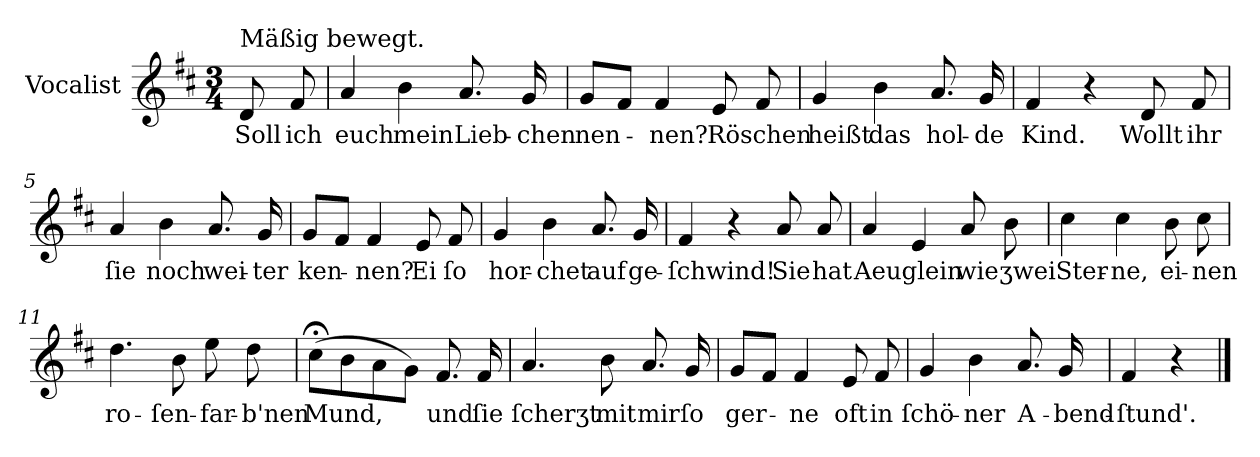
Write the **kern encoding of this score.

**kern	**text
*part1	*part1
*staff1	*staff1
*I"Vocalist	*
*clefG2	*
*k[f#c#]	*
*D:	*
*M3/4	*
=	=
!LO:TX:a:t=Mäßig bewegt.	!
8d	Soll
8f#	ich
=1	=1
4a	euch
4b	mein
8.a	Lieb-
16g	-chen
=2	=2
8gL	nen-
8f#J	.
4f#	-nen?
8e	Röschen
8f#	.
=3	=3
4g	heißt
4b	das
8.a	hol-
16g	-de
=4	=4
4f#	Kind.
4r	.
8d	Wollt
8f#	ihr
=5	=5
4a	ſie
4b	noch
8.a	wei-
16g	-ter
=6	=6
8gL	ken-
8f#J	.
4f#	-nen?
8e	Ei
8f#	ſo
=7	=7
4g	hor-
4b	-chet
8.a	auf
16g	ge-
=8	=8
4f#	-ſchwind!
4r	.
8a	Sie
8a	hat
=9	=9
4a	Aeuglein
4e	.
8a	wie
8b	ʒwei
=10	=10
4cc#	Ster-
4cc#	-ne,
8b	ei-
8cc#	-nen
=11	=11
4.dd	ro-
8b	-ſen-
8ee	-far-
8dd	-b'nen
=12	=12
(8cc#;<\L	Mund,
8b	.
8a	.
8gJ)	.
8.f#	und
16f#	ſie
=13	=13
4.a	ſcherʒt
8b	mit
8.a	mir
16g	ſo
=14	=14
8gL	ger-
8f#J	.
4f#	-ne
8e	oft
8f#	in
=15	=15
4g	ſchö-
4b	-ner
8.a	A-
16g	-bend-
=16	=16
4f#	-ſtund'.
4r	.
==	==
*-	*-
